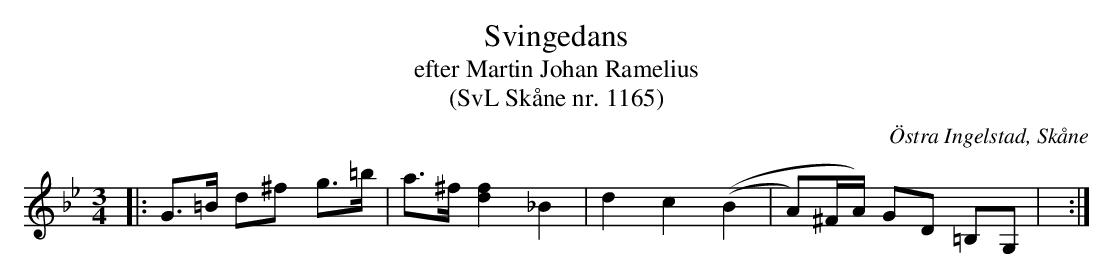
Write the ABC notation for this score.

X:1
T:Svingedans
T:efter Martin Johan Ramelius
T:(SvL Skåne nr. 1165)
O:Östra Ingelstad, Skåne
M:3/4
L:1/8
Q:1/4=108
K:Bb
|: G>=B d^f g>=b | a>^f [f2d2] _B2 | d2 c2 ((B2 | A)^F/A/) GD =B,G, | :|
|:  :|
